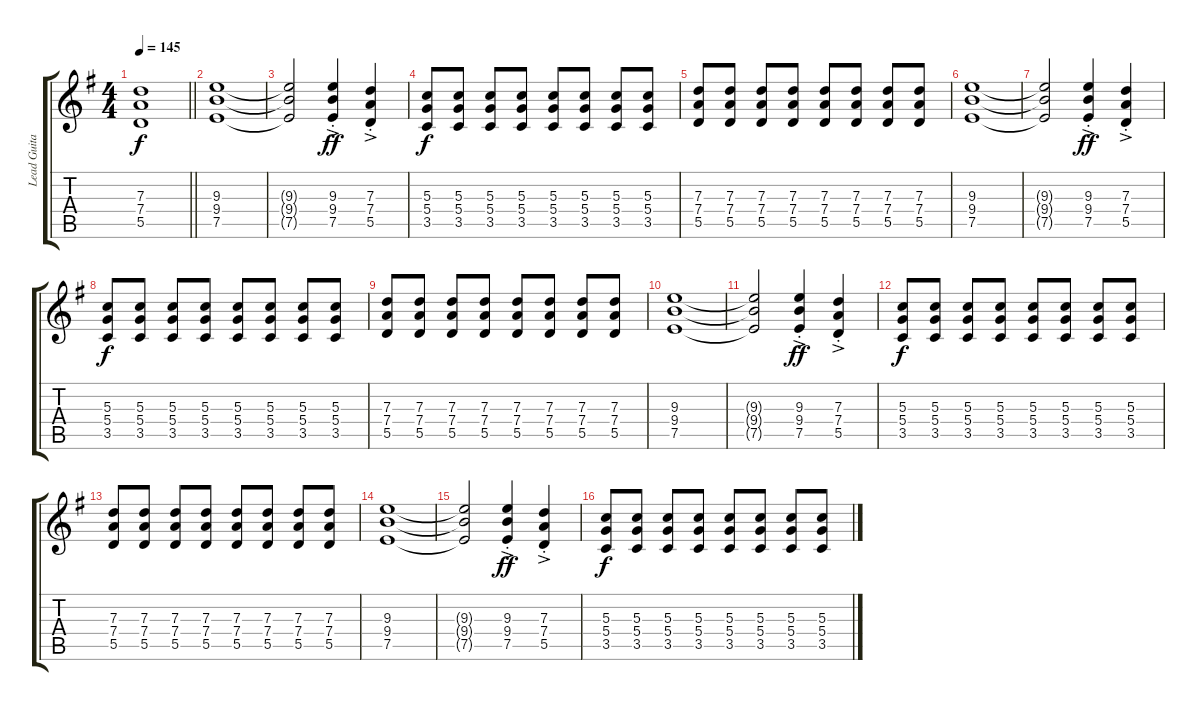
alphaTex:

\track ("Lead Guitar" "Lead Guita") {instrument distortionguitar}
\staff {score tabs}
\tuning (E4 B3 G3 D3 A2 E2) {hide}
\ts (4 4)
\tempo 145
\clef g2
\barLineRight lightlight
\ks eminor
(7.3{t} 7.4{t} 5.5{t}).1{dy f} |
(9.3 9.4 7.5).1 |
(9.3{t} 9.4{t} 7.5{t}).2 (9.3{ac st} 9.4{ac st} 7.5{ac st}).4{dy ff} (7.3{ac st} 7.4{ac st} 5.5{ac st}).4 |
(5.3 5.4 3.5).8{dy f} (5.3 5.4 3.5).8 (5.3 5.4 3.5).8 (5.3 5.4 3.5).8 (5.3 5.4 3.5).8 (5.3 5.4 3.5).8 (5.3 5.4 3.5).8 (5.3 5.4 3.5).8 |
(7.3 7.4 5.5).8 (7.3 7.4 5.5).8 (7.3 7.4 5.5).8 (7.3 7.4 5.5).8 (7.3 7.4 5.5).8 (7.3 7.4 5.5).8 (7.3 7.4 5.5).8 (7.3 7.4 5.5).8 |
(9.3 9.4 7.5).1 |
(9.3{t} 9.4{t} 7.5{t}).2 (9.3{ac st} 9.4{ac st} 7.5{ac st}).4{dy ff} (7.3{ac st} 7.4{ac st} 5.5{ac st}).4 |
(5.3 5.4 3.5).8{dy f} (5.3 5.4 3.5).8 (5.3 5.4 3.5).8 (5.3 5.4 3.5).8 (5.3 5.4 3.5).8 (5.3 5.4 3.5).8 (5.3 5.4 3.5).8 (5.3 5.4 3.5).8 |
(7.3 7.4 5.5).8 (7.3 7.4 5.5).8 (7.3 7.4 5.5).8 (7.3 7.4 5.5).8 (7.3 7.4 5.5).8 (7.3 7.4 5.5).8 (7.3 7.4 5.5).8 (7.3 7.4 5.5).8 |
(9.3 9.4 7.5).1 |
(9.3{t} 9.4{t} 7.5{t}).2 (9.3{ac st} 9.4{ac st} 7.5{ac st}).4{dy ff} (7.3{ac st} 7.4{ac st} 5.5{ac st}).4 |
(5.3 5.4 3.5).8{dy f} (5.3 5.4 3.5).8 (5.3 5.4 3.5).8 (5.3 5.4 3.5).8 (5.3 5.4 3.5).8 (5.3 5.4 3.5).8 (5.3 5.4 3.5).8 (5.3 5.4 3.5).8 |
(7.3 7.4 5.5).8 (7.3 7.4 5.5).8 (7.3 7.4 5.5).8 (7.3 7.4 5.5).8 (7.3 7.4 5.5).8 (7.3 7.4 5.5).8 (7.3 7.4 5.5).8 (7.3 7.4 5.5).8 |
(9.3 9.4 7.5).1 |
(9.3{t} 9.4{t} 7.5{t}).2 (9.3{ac st} 9.4{ac st} 7.5{ac st}).4{dy ff} (7.3{ac st} 7.4{ac st} 5.5{ac st}).4 |
(5.3 5.4 3.5).8{dy f} (5.3 5.4 3.5).8 (5.3 5.4 3.5).8 (5.3 5.4 3.5).8 (5.3 5.4 3.5).8 (5.3 5.4 3.5).8 (5.3 5.4 3.5).8 (5.3 5.4 3.5).8
